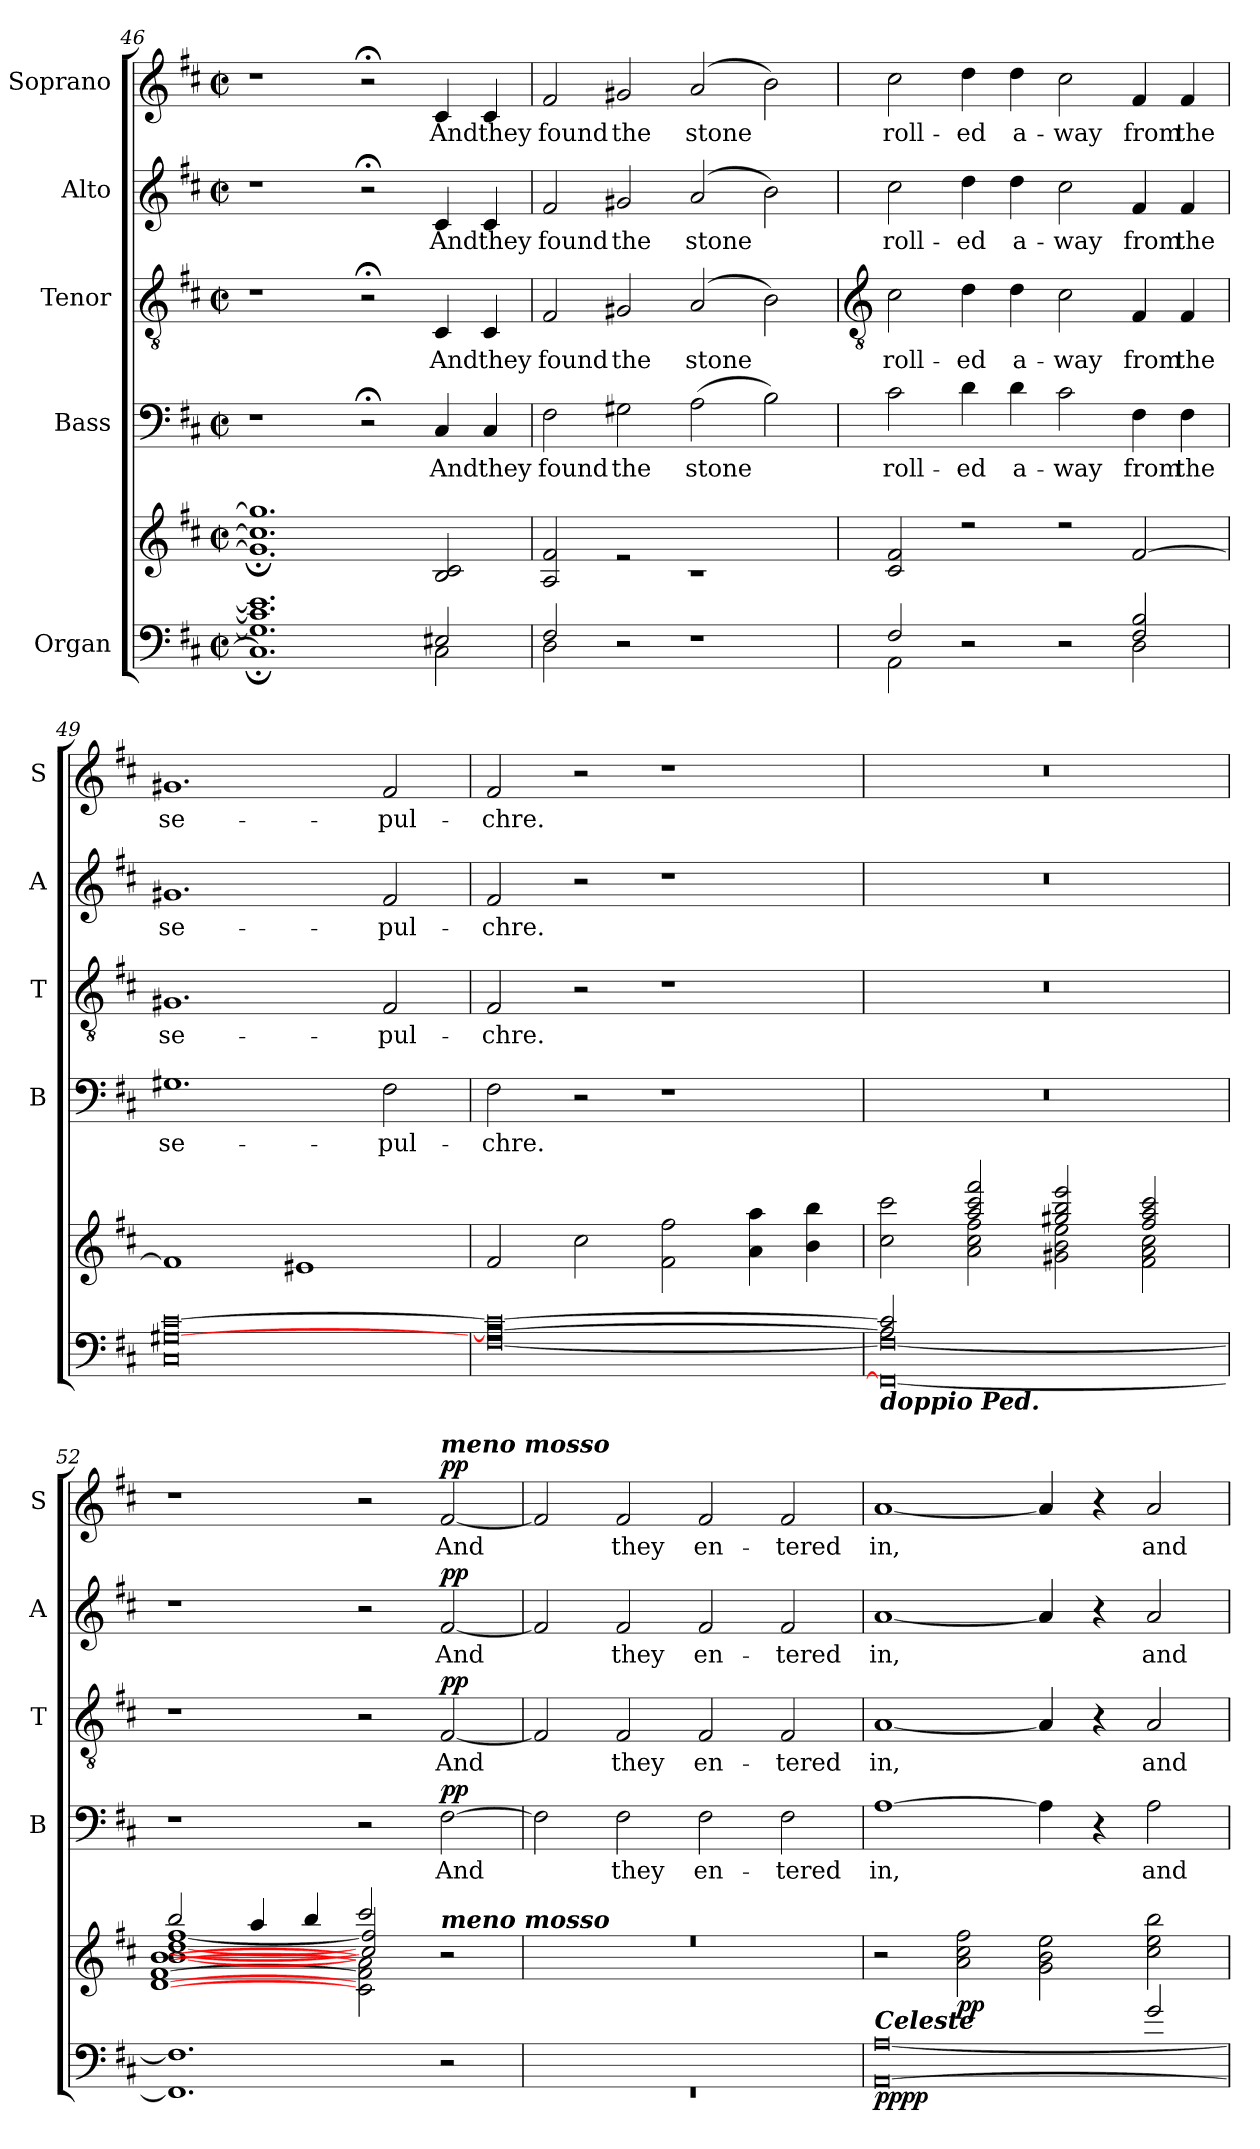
**kern	**kern	**dynam	**kern	**text	**dynam	**kern	**text	**dynam	**kern	**text	**dynam	**kern	**text	**dynam
*part5	*part5	*part5	*part4	*part4	*part4	*part3	*part3	*part3	*part2	*part2	*part2	*part1	*part1	*part1
*staff6	*staff5	*staff5/6	*staff4	*staff4	*staff4	*staff3	*staff3	*staff3	*staff2	*staff2	*staff2	*staff1	*staff1	*staff1
*I"Organ	*	*	*I"Bass	*	*	*I"Tenor	*	*	*I"Alto	*	*	*I"Soprano	*	*
*	*	*	*I'B	*	*	*I'T	*	*	*I'A	*	*	*I'S	*	*
*clefF4	*clefG2	*	*clefF4	*	*	*clefGv2	*	*	*clefG2	*	*	*clefG2	*	*
*k[f#c#]	*k[f#c#]	*	*k[f#c#]	*	*	*k[f#c#]	*	*	*k[f#c#]	*	*	*k[f#c#]	*	*
*D:	*D:	*	*D:	*	*	*D:	*	*	*D:	*	*	*D:	*	*
*M4/2	*M4/2	*	*M4/2	*	*	*M4/2	*	*	*M4/2	*	*	*M4/2	*	*
*met(c|)	*met(c|)	*	*met(c|)	*	*	*met(c|)	*	*	*met(c|)	*	*	*met(c|)	*	*
=46	=46	=46	=46	=46	=46	=46	=46	=46	=46	=46	=46	=46	=46	=46
*^	*^	*	*	*	*	*	*	*	*	*	*	*	*	*
1.G#/] 1.c#/] 1.e#/]	1.C#;\]	0ryy	1.g#\];< 1.cc#\];< 1.gg#\];<	.	1r	.	.	1r	.	.	1r	.	.	1r	.	.
.	.	.	.	.	2r;<	.	.	2r;<	.	.	2r;<	.	.	2r;<	.	.
!	!	!	!	!	!	!LO:LY:b	!	!	!LO:LY:b	!	!	!LO:LY:b	!	!	!LO:LY:b	!
2E#X/	2C#\	.	2B/ 2c#/	.	4C#	And	.	4C#	And	.	4c#	And	.	4c#	And	.
!	!	!	!	!	!	!LO:LY:b	!	!	!LO:LY:b	!	!	!LO:LY:b	!	!	!LO:LY:b	!
.	.	.	.	.	4C#	they	.	4C#	they	.	4c#	they	.	4c#	they	.
=47	=47	=47	=47	=47	=47	=47	=47	=47	=47	=47	=47	=47	=47	=47	=47	=47
!	!	!	!	!	!	!LO:LY:b	!	!	!LO:LY:b	!	!	!LO:LY:b	!	!	!LO:LY:b	!
2F#/	2D\	0ryy	2A/ 2f#/	.	2F#	found	.	2F#	found	.	2f#	found	.	2f#	found	.
!	!	!	!	!	!	!LO:LY:b	!	!	!LO:LY:b	!	!	!LO:LY:b	!	!	!LO:LY:b	!
1.ryy	2r	.	2r	.	2G#X	the	.	2G#X	the	.	2g#X	the	.	2g#X	the	.
!	!	!	!	!	!	!LO:LY:b	!	!	!LO:LY:b	!	!	!LO:LY:b	!	!	!LO:LY:b	!
.	1r	.	1r	.	(>2A	stone	.	(<2A	stone	.	(<2a	stone	.	(<2a	stone	.
.	.	.	.	.	2B)	.	.	2B)	.	.	2b)	.	.	2b)	.	.
!!LO:LB:g=z
=48	=48	=48	=48	=48	=48	=48	=48	=48	=48	=48	=48	=48	=48	=48	=48	=48
*	*	*	*	*	*	*	*	*clefGv2	*	*	*	*	*	*	*	*
!	!	!	!	!	!	!LO:LY:b	!	!	!LO:LY:b	!	!	!LO:LY:b	!	!	!LO:LY:b	!
2F#/	2AA\	2c#/ 2f#/	0ryy	.	2c#	roll-	.	2c#	roll-	.	2cc#	roll-	.	2cc#	roll-	.
!	!	!	!	!	!	!LO:LY:b	!	!	!LO:LY:b	!	!	!LO:LY:b	!	!	!LO:LY:b	!
2r	1ryy	2r	.	.	4d	-ed	.	4d	-ed	.	4dd	-ed	.	4dd	-ed	.
!	!	!	!	!	!	!LO:LY:b	!	!	!LO:LY:b	!	!	!LO:LY:b	!	!	!LO:LY:b	!
.	.	.	.	.	4d	a-	.	4d	a-	.	4dd	a-	.	4dd	a-	.
!	!	!	!	!	!	!LO:LY:b	!	!	!LO:LY:b	!	!	!LO:LY:b	!	!	!LO:LY:b	!
2r	.	2r	.	.	2c#	-way	.	2c#	-way	.	2cc#	-way	.	2cc#	-way	.
!	!	!	!	!	!	!LO:LY:b	!	!	!LO:LY:b	!	!	!LO:LY:b	!	!	!LO:LY:b	!
2F#/ 2B/	2D\	[2f#/	.	.	4F#	from	.	4F#	from	.	4f#	from	.	4f#	from	.
!	!	!	!	!	!	!LO:LY:b	!	!	!LO:LY:b	!	!	!LO:LY:b	!	!	!LO:LY:b	!
.	.	.	.	.	4F#	the	.	4F#	the	.	4f#	the	.	4f#	the	.
=49	=49	=49	=49	=49	=49	=49	=49	=49	=49	=49	=49	=49	=49	=49	=49	=49
!	!	!	!	!	!	!LO:LY:b	!	!	!LO:LY:b	!	!	!LO:LY:b	!	!	!LO:LY:b	!
[0G#X/ [0c#/	0C#\	1f#/]	0ryy	.	1.G#X	se-	.	1.G#X	se-	.	1.g#X	se-	.	1.g#X	se-	.
.	.	1e#X/	.	.	.	.	.	.	.	.	.	.	.	.	.	.
!	!	!	!	!	!	!LO:LY:b	!	!	!LO:LY:b	!	!	!LO:LY:b	!	!	!LO:LY:b	!
.	.	.	.	.	2F#	-pul-	.	2F#	-pul-	.	2f#	-pul-	.	2f#	-pul-	.
=50	=50	=50	=50	=50	=50	=50	=50	=50	=50	=50	=50	=50	=50	=50	=50	=50
!	!	!	!	!	!	!LO:LY:b	!	!	!LO:LY:b	!	!	!LO:LY:b	!	!	!LO:LY:b	!
0A/_ 0c#/_	[0F#\	2f#/	2ryy	.	2F#	-chre.	.	2F#	-chre.	.	2f#	-chre.	.	2f#	-chre.	.
.	.	1.ryy	2cc#\	.	2r	.	.	2r	.	.	2r	.	.	2r	.	.
.	.	.	2f#\ 2ff#\	.	1r	.	.	1r	.	.	1r	.	.	1r	.	.
.	.	.	4a\ 4aa\	.	.	.	.	.	.	.	.	.	.	.	.	.
.	.	.	4b\ 4bb\	.	.	.	.	.	.	.	.	.	.	.	.	.
=51	=51	=51	=51	=51	=51	=51	=51	=51	=51	=51	=51	=51	=51	=51	=51	=51
!LO:TX:b:Bi:t=doppio Ped.	!	!	!	!	!	!	!	!	!	!	!	!	!	!	!	!
2A/] 2c#/]	0FF#\_ 0F#\_	2ryy	2cc#\ 2ccc#\	.	0r	.	.	0r	.	.	0r	.	.	0r	.	.
1.ryy	.	2aa/ 2ccc#/ 2fff#/	2a\ 2cc#\ 2ff#\	.	.	.	.	.	.	.	.	.	.	.	.	.
.	.	2gg#X/ 2bb/ 2eee/	2g#X\ 2b\ 2ee\	.	.	.	.	.	.	.	.	.	.	.	.	.
.	.	2ff#/ 2aa/ 2ccc#/	2f#\ 2a\ 2cc#\	.	.	.	.	.	.	.	.	.	.	.	.	.
=52	=52	=52	=52	=52	=52	=52	=52	=52	=52	=52	=52	=52	=52	=52	=52	=52
*	*	*	*^	*	*	*	*	*	*	*	*	*	*	*	*	*
1.ryy	1.FF#\] 1.F#\]	2bb/	[1b\ [1dd\ [1ff#\	[1d\ [1f#\ [1b\	.	1r	.	.	1r	.	.	1r	.	.	1r	.	.
.	.	4aa/	.	.	.	.	.	.	.	.	.	.	.	.	.	.	.
.	.	4bb/	.	.	.	.	.	.	.	.	.	.	.	.	.	.	.
.	.	2ccc#/	2cc#/] 2ff#/]	2c#\] 2f#\] 2a\]	.	2r	.	.	2r	.	.	2r	.	.	2r	.	.
!	!	!	!	!	!	!	!	!	!	!	!	!	!	!	!LO:TX:a:Bi:t=meno mosso	!	!
!	!	!LO:TX:a:Bi:t=meno mosso	!	!	!	!	!	!	!	!	!	!	!	!	!	!	!
!	!	!	!	!	!	!	!LO:LY:b	!LO:DY:b	!	!LO:LY:b	!LO:DY:b	!	!LO:LY:b	!LO:DY:b	!	!LO:LY:b	!LO:DY:b
2ryy	2r	2r	2ryy	2ryy	.	[2F#	And	pp	[2F#	And	pp	[2f#	And	pp	[2f#	And	pp
*	*	*	*v	*v	*	*	*	*	*	*	*	*	*	*	*	*	*
=53	=53	=53	=53	=53	=53	=53	=53	=53	=53	=53	=53	=53	=53	=53	=53	=53
0ryy	0r	0r	0ryy	.	2F#]	.	.	2F#]	.	.	2f#]	.	.	2f#]	.	.
!	!	!	!	!	!	!LO:LY:b	!	!	!LO:LY:b	!	!	!LO:LY:b	!	!	!LO:LY:b	!
.	.	.	.	.	2F#	they	.	2F#	they	.	2f#	they	.	2f#	they	.
!	!	!	!	!	!	!LO:LY:b	!	!	!LO:LY:b	!	!	!LO:LY:b	!	!	!LO:LY:b	!
.	.	.	.	.	2F#	en-	.	2F#	en-	.	2f#	en-	.	2f#	en-	.
!	!	!	!	!	!	!LO:LY:b	!	!	!LO:LY:b	!	!	!LO:LY:b	!	!	!LO:LY:b	!
.	.	.	.	.	2F#	-tered	.	2F#	-tered	.	2f#	-tered	.	2f#	-tered	.
=54	=54	=54	=54	=54	=54	=54	=54	=54	=54	=54	=54	=54	=54	=54	=54	=54
*	*^	*	*	*	*	*	*	*	*	*	*	*	*	*	*	*
!LO:TX:a:Bi:t=Celeste	!	!	!	!	!	!	!	!	!	!	!	!	!	!	!	!	!
!	!	!	!	!	!LO:DY:b=2	!	!LO:LY:b	!	!	!LO:LY:b	!	!	!LO:LY:b	!	!	!LO:LY:b	!
!	!	!	!	!	!LO:DY:n=1:b=2	!	!	!	!	!	!	!	!	!	!	!	!
1.ryy	[0A/	[0AA\	2r	1.ryy	pp pp	[1A	in,	.	[1A	in,	.	[1a	in,	.	[1a	in,	.
!	!	!	!	!	!LO:DY:n=2:b	!	!	!	!	!	!	!	!	!	!	!	!
.	.	.	2a\ 2cc#\ 2ff#\	.	pp	.	.	.	.	.	.	.	.	.	.	.	.
.	.	.	2g\ 2b\ 2ee\	.	.	4A]	.	.	4A]	.	.	4a]	.	.	4a]	.	.
.	.	.	.	.	.	4r	.	.	4r	.	.	4r	.	.	4r	.	.
!	!	!	!	!	!	!	!LO:LY:b	!	!	!LO:LY:b	!	!	!LO:LY:b	!	!	!LO:LY:b	!
2g/	.	.	2cc#\ 2ee\ 2bb\	2ryy	.	2A	and	.	2A	and	.	2a	and	.	2a	and	.
*v	*v	*v	*	*	*	*	*	*	*	*	*	*	*	*	*	*	*
*	*v	*v	*	*	*	*	*	*	*	*	*	*	*	*	*
=	=	=	=	=	=	=	=	=	=	=	=	=	=	=
*-	*-	*-	*-	*-	*-	*-	*-	*-	*-	*-	*-	*-	*-	*-
